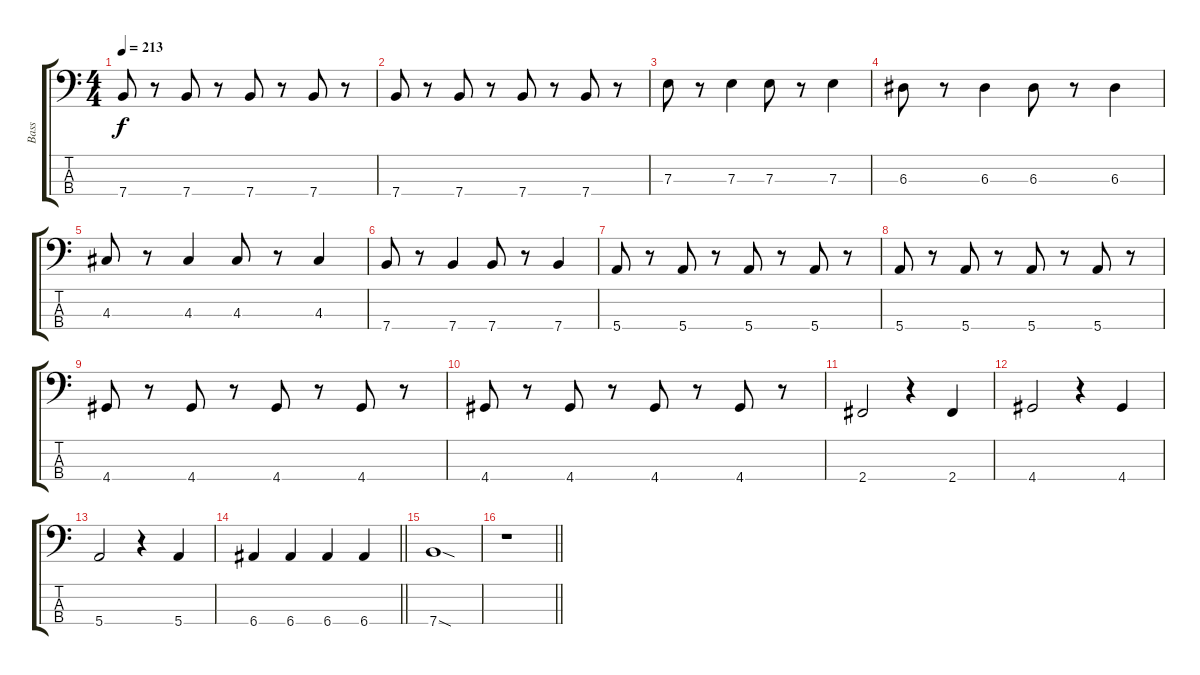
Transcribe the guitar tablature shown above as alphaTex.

\track ("Bass" "Bass") {instrument electricbassfinger}
\staff {score tabs}
\tuning (G2 D2 A1 E1) {hide}
\ts (4 4)
\tempo 213
\clef f4
\ks c
7.4.8{dy f} r.8 7.4.8 r.8 7.4.8 r.8 7.4.8 r.8 |
7.4.8 r.8 7.4.8 r.8 7.4.8 r.8 7.4.8 r.8 |
7.3.8 r.8 7.3.4 7.3.8 r.8 7.3.4 |
6.3.8 r.8 6.3.4 6.3.8 r.8 6.3.4 |
4.3.8 r.8 4.3.4 4.3.8 r.8 4.3.4 |
7.4.8 r.8 7.4.4 7.4.8 r.8 7.4.4 |
5.4.8 r.8 5.4.8 r.8 5.4.8 r.8 5.4.8 r.8 |
5.4.8 r.8 5.4.8 r.8 5.4.8 r.8 5.4.8 r.8 |
4.4.8 r.8 4.4.8 r.8 4.4.8 r.8 4.4.8 r.8 |
4.4.8 r.8 4.4.8 r.8 4.4.8 r.8 4.4.8 r.8 |
2.4.2 r.4 2.4.4 |
4.4.2 r.4 4.4.4 |
5.4.2 r.4 5.4.4 |
\barLineRight lightlight
6.4.4 6.4.4 6.4.4 6.4.4 |
\section ("" "")
7.4{sod}.1 |
\barLineRight lightlight
r.1
